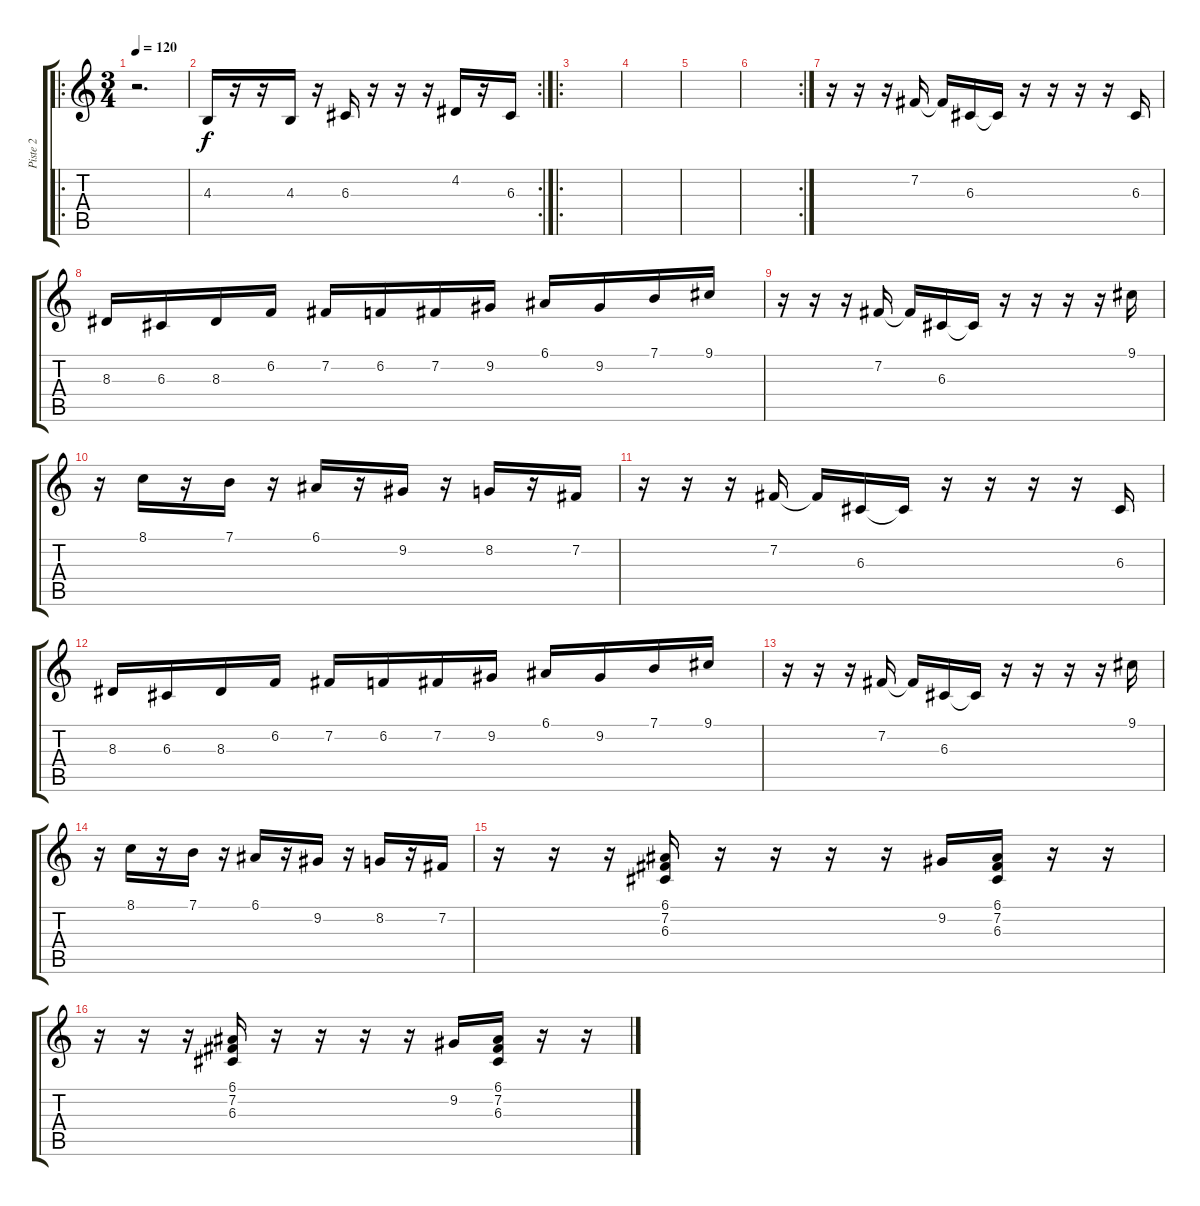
\track ("Piste 2" "Piste 2") {instrument stringensemble1}
\staff {score tabs}
\tuning (E4 B3 G3 D3 A2 E2) {hide}
\ro
\ts (3 4)
\tempo 120
\clef g2
\ks c
r.2{d dy f instrument electricguitarmuted} |
\rc 2
4.3.16 r.16 r.16 4.3.16 r.16 6.3.16 r.16 r.16 r.16 4.2.16 r.16 6.3.16 |
\ro
|
|
|
\rc 2
|
r.16{instrument acousticguitarsteel} r.16 r.16 7.2.16 7.2{t}.16 6.3.16 6.3{t}.16 r.16 r.16 r.16 r.16 6.3.16 |
8.3.16 6.3.16 8.3.16 6.2.16 7.2.16 6.2.16 7.2.16 9.2.16 6.1.16 9.2.16 7.1.16 9.1.16 |
r.16{instrument acousticguitarsteel} r.16 r.16 7.2.16 7.2{t}.16 6.3.16 6.3{t}.16 r.16 r.16 r.16 r.16 9.1.16 |
r.16 8.1.16 r.16 7.1.16 r.16 6.1.16 r.16 9.2.16 r.16 8.2.16 r.16 7.2.16 |
r.16{instrument acousticguitarsteel} r.16 r.16 7.2.16 7.2{t}.16 6.3.16 6.3{t}.16 r.16 r.16 r.16 r.16 6.3.16 |
8.3.16 6.3.16 8.3.16 6.2.16 7.2.16 6.2.16 7.2.16 9.2.16 6.1.16 9.2.16 7.1.16 9.1.16 |
r.16{instrument acousticguitarsteel} r.16 r.16 7.2.16 7.2{t}.16 6.3.16 6.3{t}.16 r.16 r.16 r.16 r.16 9.1.16 |
r.16 8.1.16 r.16 7.1.16 r.16 6.1.16 r.16 9.2.16 r.16 8.2.16 r.16 7.2.16 |
r.16{instrument acousticguitarsteel} r.16 r.16 (6.1 7.2 6.3).16 r.16 r.16 r.16 r.16 9.2.16 (6.1 7.2 6.3).16 r.16 r.16 |
r.16 r.16 r.16 (6.1 7.2 6.3).16 r.16 r.16 r.16 r.16 9.2.16 (6.1 7.2 6.3).16 r.16 r.16
